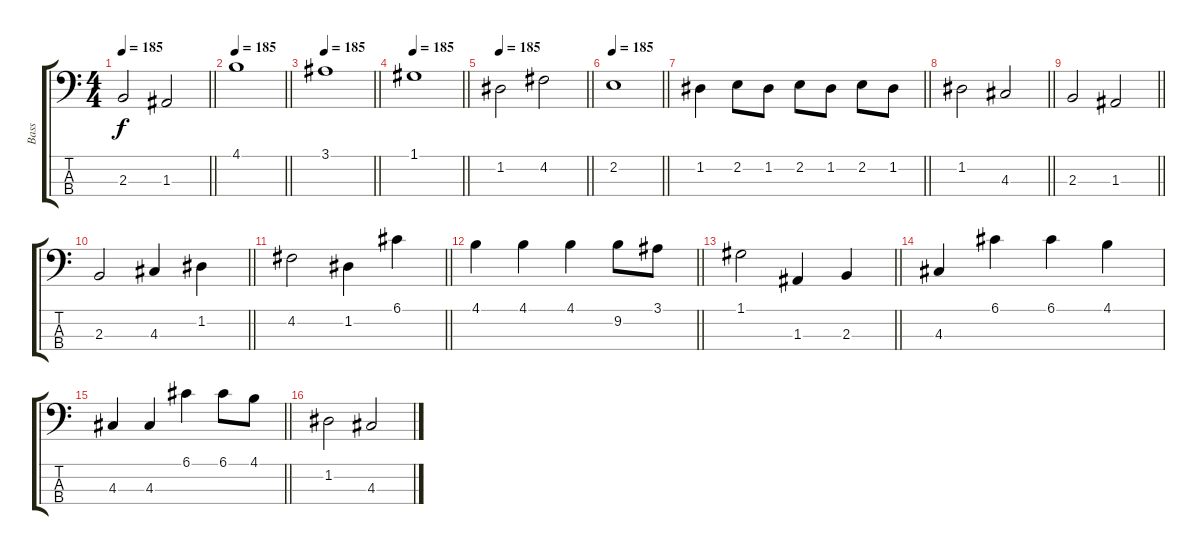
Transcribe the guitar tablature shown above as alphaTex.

\track ("Bass" "Bass") {instrument electricbassfinger}
\staff {score tabs}
\tuning (G2 D2 A1 E1) {hide}
\ts (4 4)
\tempo 185
\clef f4
\barLineRight lightlight
\ks c
2.3.2{dy f} 1.3.2 |
\tempo 185
\barLineRight lightlight
4.1.1 |
\tempo 185
\barLineRight lightlight
3.1.1 |
\tempo 185
\barLineRight lightlight
1.1.1 |
\tempo 185
\barLineRight lightlight
1.2.2 4.2.2 |
\tempo 185
\barLineRight lightlight
2.2.1 |
\barLineRight lightlight
1.2.4 2.2.8 1.2.8 2.2.8 1.2.8 2.2.8 1.2.8 |
\barLineRight lightlight
1.2.2 4.3.2 |
\barLineRight lightlight
2.3.2 1.3.2 |
\barLineRight lightlight
2.3.2 4.3.4 1.2.4 |
\barLineRight lightlight
4.2.2 1.2.4 6.1.4 |
\barLineRight lightlight
4.1.4 4.1.4 4.1.4 9.2.8 3.1.8 |
\barLineRight lightlight
1.1.2 1.3.4 2.3.4 |
4.3.4 6.1.4 6.1.4 4.1.4 |
\barLineRight lightlight
4.3.4 4.3.4 6.1.4 6.1.8 4.1.8 |
1.2.2 4.3.2
